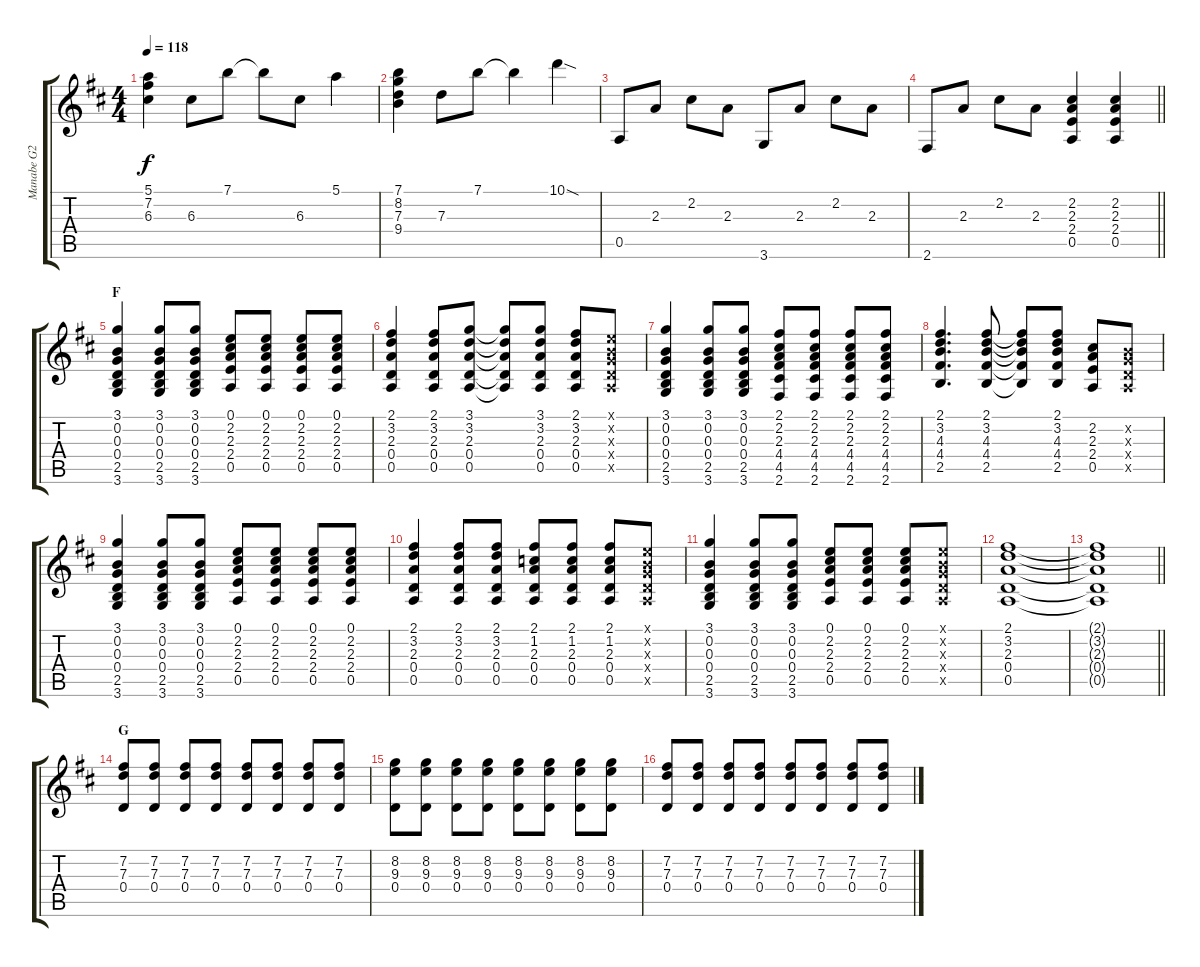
\track ("Manabe G2" "Manabe G2") {instrument overdrivenguitar}
\staff {score tabs}
\tuning (E4 B3 G3 D3 A2 E2) {hide}
\ts (4 4)
\tempo 118
\clef g2
\ks d
(5.1 7.2 6.3).4{dy f} 6.3.8 7.1.8 7.1{t}.8 6.3.8 5.1.4 |
(7.1 8.2 7.3 9.4).4 7.3.8 7.1.8 7.1{t}.4 10.1{sod}.4 |
0.5.8 2.3.8 2.2.8 2.3.8 3.6.8 2.3.8 2.2.8 2.3.8 |
\barLineRight lightlight
2.6.8 2.3.8 2.2.8 2.3.8 (2.2 2.3 2.4 0.5).4 (2.2 2.3 2.4 0.5).4 |
\section ("" "F")
(3.1 0.2 0.3 0.4 2.5 3.6).4 (3.1 0.2 0.3 0.4 2.5 3.6).8 (3.1 0.2 0.3 0.4 2.5 3.6).8 (0.1 2.2 2.3 2.4 0.5).8 (0.1 2.2 2.3 2.4 0.5).8 (0.1 2.2 2.3 2.4 0.5).8 (0.1 2.2 2.3 2.4 0.5).8 |
(2.1 3.2 2.3 0.4 0.5).4 (2.1 3.2 2.3 0.4 0.5).8 (3.1 3.2 2.3 0.4 0.5).8 (3.1{t} 3.2{t} 2.3{t} 0.4{t} 0.5{t}).8 (3.1 3.2 2.3 0.4 0.5).8 (2.1 3.2 2.3 0.4 0.5).8 (0.1{x} 0.2{x} 0.3{x} 0.4{x} 0.5{x}).8 |
(3.1 0.2 0.3 0.4 2.5 3.6).4 (3.1 0.2 0.3 0.4 2.5 3.6).8 (3.1 0.2 0.3 0.4 2.5 3.6).8 (2.1 2.2 2.3 4.4 4.5 2.6).8 (2.1 2.2 2.3 4.4 4.5 2.6).8 (2.1 2.2 2.3 4.4 4.5 2.6).8 (2.1 2.2 2.3 4.4 4.5 2.6).8 |
(2.1 3.2 4.3 4.4 2.5).4{d} (2.1 3.2 4.3 4.4 2.5).8 (2.1{t} 3.2{t} 4.3{t} 4.4{t} 2.5{t}).8 (2.1 3.2 4.3 4.4 2.5).8 (2.2 2.3 2.4 0.5).8 (0.2{x} 0.3{x} 0.4{x} 0.5{x}).8 |
(3.1 0.2 0.3 0.4 2.5 3.6).4 (3.1 0.2 0.3 0.4 2.5 3.6).8 (3.1 0.2 0.3 0.4 2.5 3.6).8 (0.1 2.2 2.3 2.4 0.5).8 (0.1 2.2 2.3 2.4 0.5).8 (0.1 2.2 2.3 2.4 0.5).8 (0.1 2.2 2.3 2.4 0.5).8 |
(2.1 3.2 2.3 0.4 0.5).4 (2.1 3.2 2.3 0.4 0.5).8 (2.1 3.2 2.3 0.4 0.5).8 (2.1 1.2 2.3 0.4 0.5).8 (2.1 1.2 2.3 0.4 0.5).8 (2.1 1.2 2.3 0.4 0.5).8 (0.1{x} 0.2{x} 0.3{x} 0.4{x} 0.5{x}).8 |
(3.1 0.2 0.3 0.4 2.5 3.6).4 (3.1 0.2 0.3 0.4 2.5 3.6).8 (3.1 0.2 0.3 0.4 2.5 3.6).8 (0.1 2.2 2.3 2.4 0.5).8 (0.1 2.2 2.3 2.4 0.5).8 (0.1 2.2 2.3 2.4 0.5).8 (0.1{x} 0.2{x} 0.3{x} 0.4{x} 0.5{x}).8 |
(2.1 3.2 2.3 0.4 0.5).1 |
\barLineRight lightlight
(2.1{t} 3.2{t} 2.3{t} 0.4{t} 0.5{t}).1 |
\section ("" "G")
(7.2 7.3 0.4).8 (7.2 7.3 0.4).8 (7.2 7.3 0.4).8 (7.2 7.3 0.4).8 (7.2 7.3 0.4).8 (7.2 7.3 0.4).8 (7.2 7.3 0.4).8 (7.2 7.3 0.4).8 |
(8.2 9.3 0.4).8 (8.2 9.3 0.4).8 (8.2 9.3 0.4).8 (8.2 9.3 0.4).8 (8.2 9.3 0.4).8 (8.2 9.3 0.4).8 (8.2 9.3 0.4).8 (8.2 9.3 0.4).8 |
(7.2 7.3 0.4).8 (7.2 7.3 0.4).8 (7.2 7.3 0.4).8 (7.2 7.3 0.4).8 (7.2 7.3 0.4).8 (7.2 7.3 0.4).8 (7.2 7.3 0.4).8 (7.2 7.3 0.4).8
